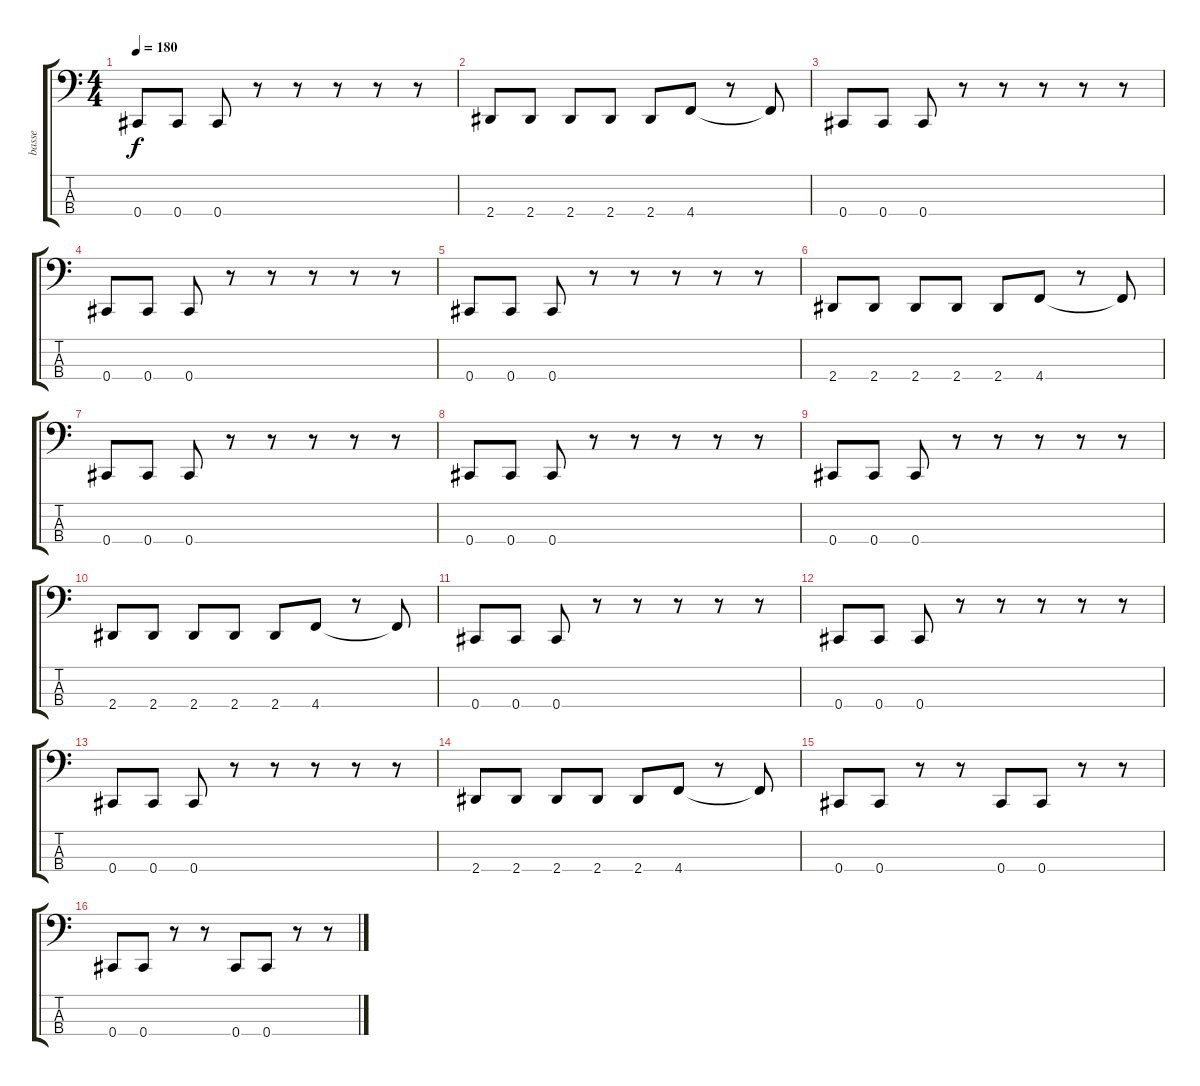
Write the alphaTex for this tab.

\track ("basse" "basse") {instrument electricbasspick}
\staff {score tabs}
\tuning (Gb2 Db2 Ab1 Db1) {hide}
\ts (4 4)
\tempo 180
\clef f4
\ks c
0.4.8{dy f} 0.4.8 0.4.8 r.8 r.8 r.8 r.8 r.8 |
2.4.8 2.4.8 2.4.8 2.4.8 2.4.8 4.4.8 r.8 4.4{t}.8 |
0.4.8 0.4.8 0.4.8 r.8 r.8 r.8 r.8 r.8 |
0.4.8 0.4.8 0.4.8 r.8 r.8 r.8 r.8 r.8 |
0.4.8 0.4.8 0.4.8 r.8 r.8 r.8 r.8 r.8 |
2.4.8 2.4.8 2.4.8 2.4.8 2.4.8 4.4.8 r.8 4.4{t}.8 |
0.4.8 0.4.8 0.4.8 r.8 r.8 r.8 r.8 r.8 |
0.4.8 0.4.8 0.4.8 r.8 r.8 r.8 r.8 r.8 |
0.4.8 0.4.8 0.4.8 r.8 r.8 r.8 r.8 r.8 |
2.4.8 2.4.8 2.4.8 2.4.8 2.4.8 4.4.8 r.8 4.4{t}.8 |
0.4.8 0.4.8 0.4.8 r.8 r.8 r.8 r.8 r.8 |
0.4.8 0.4.8 0.4.8 r.8 r.8 r.8 r.8 r.8 |
0.4.8 0.4.8 0.4.8 r.8 r.8 r.8 r.8 r.8 |
2.4.8 2.4.8 2.4.8 2.4.8 2.4.8 4.4.8 r.8 4.4{t}.8 |
0.4.8 0.4.8 r.8 r.8 0.4.8 0.4.8 r.8 r.8 |
0.4.8 0.4.8 r.8 r.8 0.4.8 0.4.8 r.8 r.8
